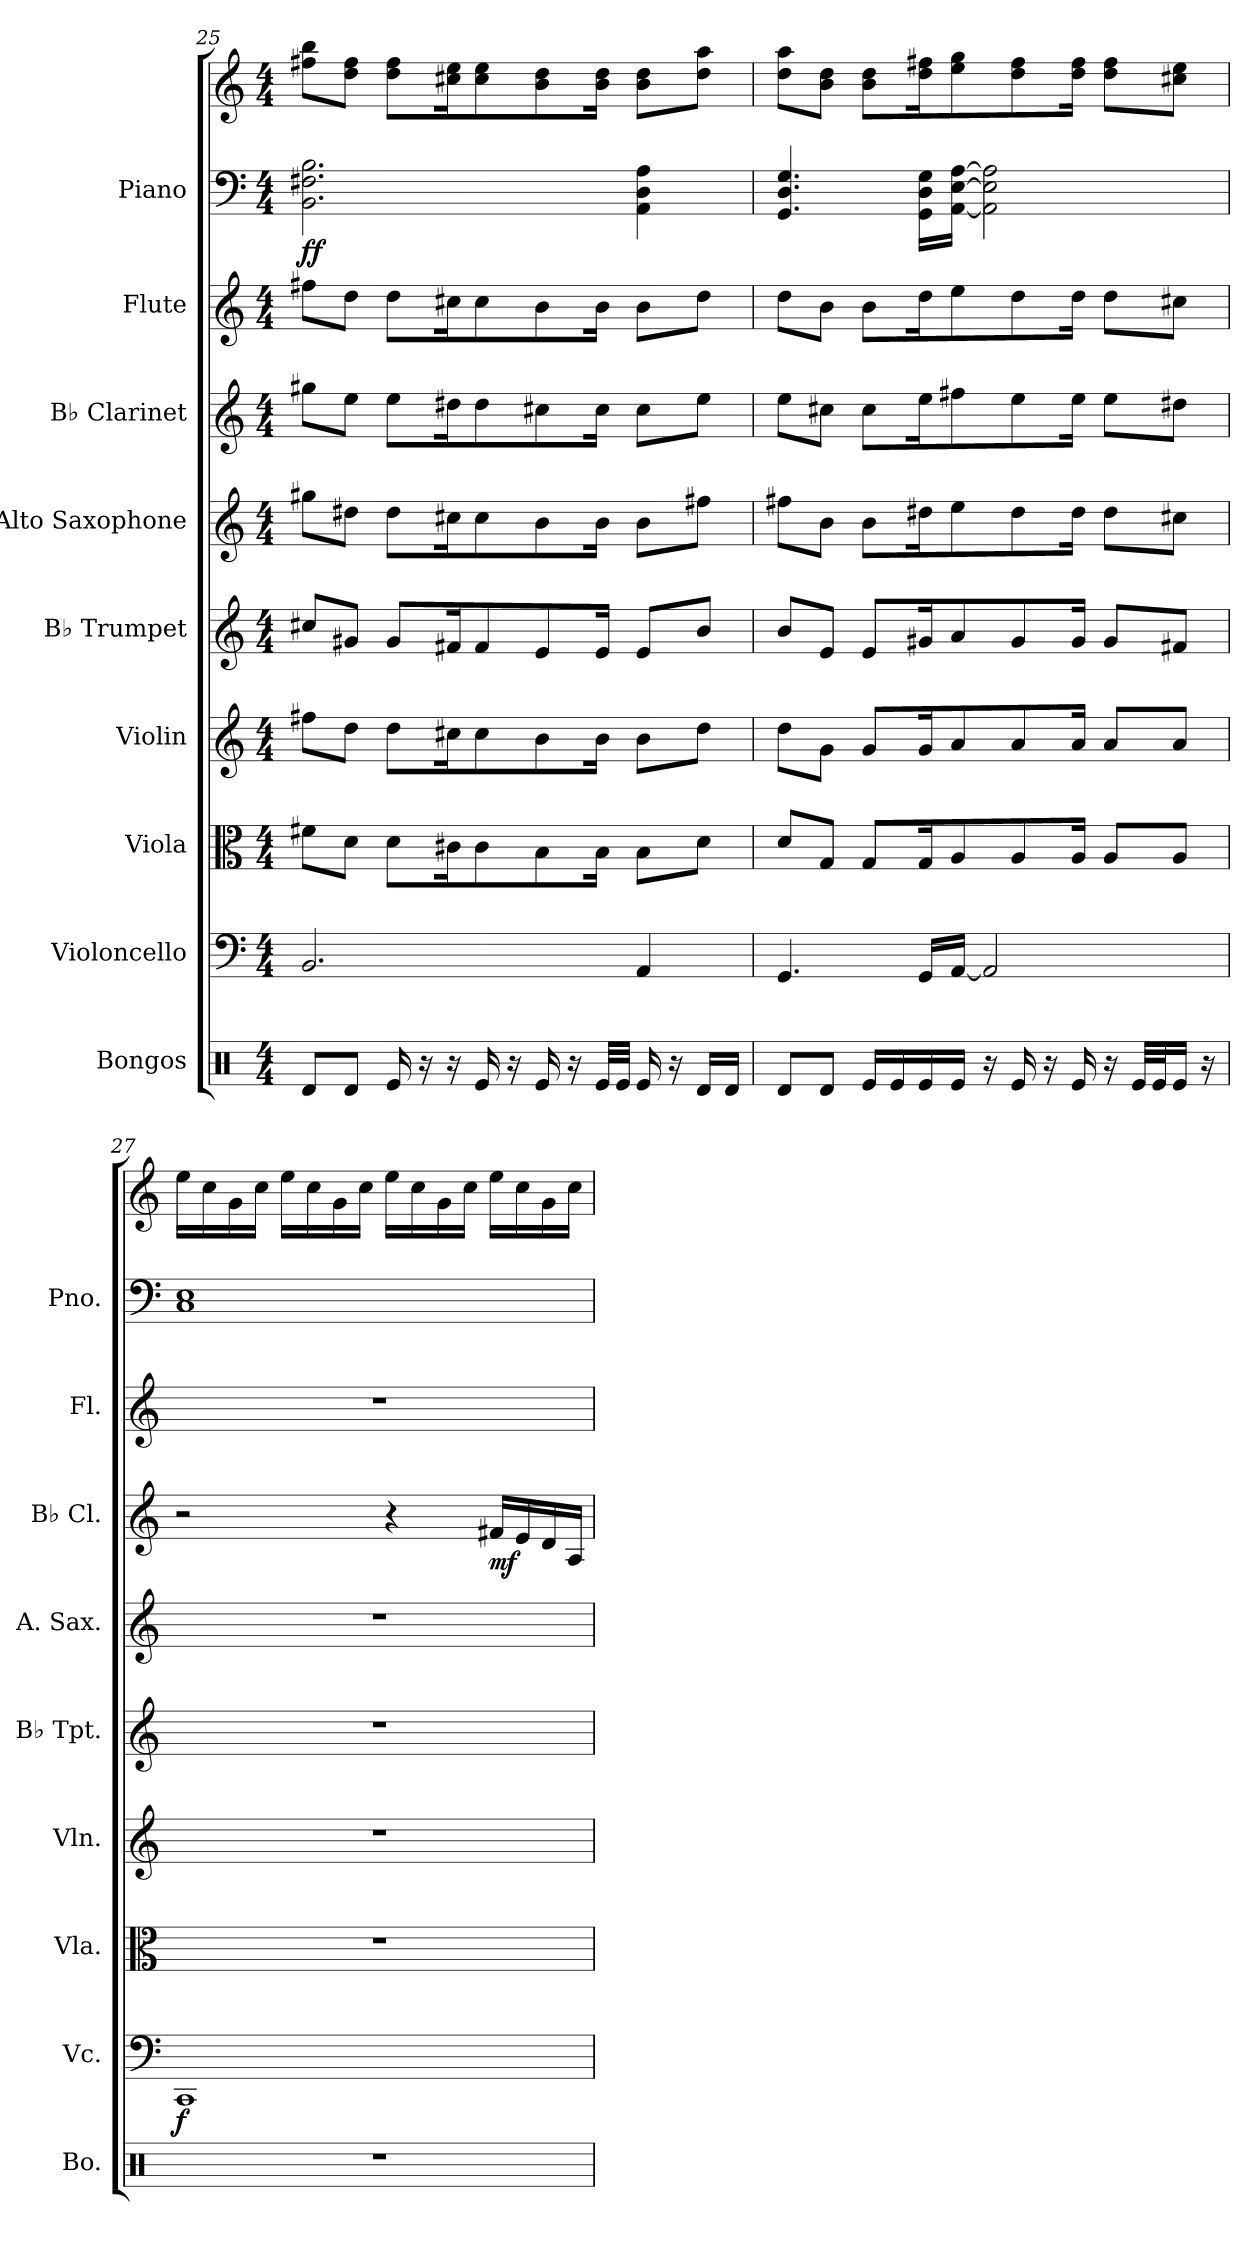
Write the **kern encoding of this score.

**kern	**kern	**dynam	**kern	**kern	**kern	**kern	**kern	**dynam	**kern	**kern	**kern	**dynam
*part9	*part8	*part8	*part7	*part6	*part5	*part4	*part3	*part3	*part2	*part1	*part1	*part1
*staff10	*staff9	*staff9	*staff8	*staff7	*staff6	*staff5	*staff4	*staff4	*staff3	*staff2	*staff1	*staff1/2
*I"Bongos	*I"Violoncello	*	*I"Viola	*I"Violin	*I"B♭ Trumpet	*I"Alto Saxophone	*I"B♭ Clarinet	*	*I"Flute	*I"Piano	*	*
*I'Bo.	*I'Vc.	*	*I'Vla.	*I'Vln.	*I'B♭ Tpt.	*I'A. Sax.	*I'B♭ Cl.	*	*I'Fl.	*I'Pno.	*	*
*clefX	*clefF4	*	*clefC3	*clefG2	*clefG2	*clefG2	*clefG2	*	*clefG2	*clefF4	*clefG2	*
*	*	*	*	*	*ITrd1c2	*ITrd5c9	*ITrd1c2	*	*	*	*	*
*k[]	*k[]	*	*k[]	*k[]	*k[b-e-]	*k[b-e-a-]	*k[b-e-]	*	*k[]	*k[]	*k[]	*
*M4/4	*M4/4	*	*M4/4	*M4/4	*M4/4	*M4/4	*M4/4	*	*M4/4	*M4/4	*M4/4	*
=25	=25	=25	=25	=25	=25	=25	=25	=25	=25	=25	=25	=25
!	!	!	!	!	!	!	!	!	!	!	!	!LO:DY:b=2
8Rd/L	2.BB/	.	8f#X\L	8ff#X\L	8bn/L	8bn\L	8ff#X\L	.	8ff#X\L	2.BB\ 2.F#X\ 2.B\	8ff#X\ 8bb\L	ff
8Rd/J	.	.	8d\J	8dd\J	8f#X/J	8f#X\J	8dd\J	.	8dd\J	.	8dd\ 8ff#\J	.
16Re/	.	.	8d\L	8dd\L	8f#/L	8f#\L	8dd\L	.	8dd\L	.	8dd\ 8ff#\L	.
16r	.	.	.	.	.	.	.	.	.	.	.	.
16r	.	.	16c#X\K	16cc#X\K	16en/K	16en\K	16cc#X\K	.	16cc#X\K	.	16cc#X\ 16ee\K	.
16Re/	.	.	8c#\	8cc#\	8e/	8e\	8cc#\	.	8cc#\	.	8cc#\ 8ee\	.
16r	.	.	.	.	.	.	.	.	.	.	.	.
16Re/	.	.	8B\	8b\	8d/	8d\	8bn\	.	8b\	.	8b\ 8dd\	.
16r	.	.	.	.	.	.	.	.	.	.	.	.
32Re/LLL	.	.	16B\Jk	16b\Jk	16d/Jk	16d\Jk	16b\Jk	.	16b\Jk	.	16b\ 16dd\Jk	.
32Re/JJJ	.	.	.	.	.	.	.	.	.	.	.	.
16Re/	4AA/	.	8B\L	8b\L	8d/L	8d\L	8b\L	.	8b\L	4AA\ 4D\ 4A\	8b\ 8dd\L	.
16r	.	.	.	.	.	.	.	.	.	.	.	.
16Rd/LL	.	.	8d\J	8dd\J	8a/J	8an\J	8dd\J	.	8dd\J	.	8dd\ 8aa\J	.
16Rd/JJ	.	.	.	.	.	.	.	.	.	.	.	.
!!LO:PB:g=z
=26	=26	=26	=26	=26	=26	=26	=26	=26	=26	=26	=26	=26
8Rd/L	4.GG/	.	8d/L	8dd\L	8a/L	8an\L	8dd\L	.	8dd\L	4.GG/ 4.D/ 4.G/	8dd\ 8aa\L	.
8Rd/J	.	.	8G/J	8g\J	8d/J	8d\J	8bn\J	.	8b\J	.	8b\ 8dd\J	.
16Re/LL	.	.	8G/L	8g/L	8d/L	8d\L	8b\L	.	8b\L	.	8b\ 8dd\L	.
16Re/	.	.	.	.	.	.	.	.	.	.	.	.
16Re/	16GG/LL	.	16G/K	16g/K	16f#X/K	16f#X\K	16dd\K	.	16dd\K	16GG\ 16D\ 16G\LL	16dd\ 16ff#X\K	.
16Re/JJ	[16AA/JJ	.	8A/	8a/	8g/	8g\	8een\	.	8ee\	[16AA\ [16E\ [16A\JJ	8ee\ 8gg\	.
16r	2AA/]	.	.	.	.	.	.	.	.	2AA\] 2E\] 2A\]	.	.
16Re/	.	.	8A/	8a/	8f#/	8f#\	8dd\	.	8dd\	.	8dd\ 8ff#\	.
16r	.	.	.	.	.	.	.	.	.	.	.	.
16Re/	.	.	16A/Jk	16a/Jk	16f#/Jk	16f#\Jk	16dd\Jk	.	16dd\Jk	.	16dd\ 16ff#\Jk	.
16r	.	.	8A/L	8a/L	8f#/L	8f#\L	8dd\L	.	8dd\L	.	8dd\ 8ff#\L	.
32Re/LLL	.	.	.	.	.	.	.	.	.	.	.	.
32Re/J	.	.	.	.	.	.	.	.	.	.	.	.
16Re/JJ	.	.	8A/J	8a/J	8en/J	8en\J	8cc#X\J	.	8cc#X\J	.	8cc#X\ 8ee\J	.
16r	.	.	.	.	.	.	.	.	.	.	.	.
=27	=27	=27	=27	=27	=27	=27	=27	=27	=27	=27	=27	=27
!	!	!LO:DY:b	!	!	!	!	!	!	!	!	!	!LO:DY:b=2
!	!	!	!	!	!	!	!	!	!	!	!	!LO:DY:n=1:b
1r	1CC	f	1r	1r	1r	1r	2r	.	1r	1C 1E	16ee\LL	mp mp
.	.	.	.	.	.	.	.	.	.	.	16cc\	.
.	.	.	.	.	.	.	.	.	.	.	16g\	.
.	.	.	.	.	.	.	.	.	.	.	16cc\JJ	.
.	.	.	.	.	.	.	.	.	.	.	16ee\LL	.
.	.	.	.	.	.	.	.	.	.	.	16cc\	.
.	.	.	.	.	.	.	.	.	.	.	16g\	.
.	.	.	.	.	.	.	.	.	.	.	16cc\JJ	.
.	.	.	.	.	.	.	4r	.	.	.	16ee\LL	.
.	.	.	.	.	.	.	.	.	.	.	16cc\	.
.	.	.	.	.	.	.	.	.	.	.	16g\	.
.	.	.	.	.	.	.	.	.	.	.	16cc\JJ	.
!	!	!	!	!	!	!	!	!LO:DY:b	!	!	!	!
.	.	.	.	.	.	.	16en/LL	mf	.	.	16ee\LL	.
.	.	.	.	.	.	.	16d/	.	.	.	16cc\	.
.	.	.	.	.	.	.	16c/	.	.	.	16g\	.
.	.	.	.	.	.	.	16G/JJ	.	.	.	16cc\JJ	.
=	=	=	=	=	=	=	=	=	=	=	=	=
*-	*-	*-	*-	*-	*-	*-	*-	*-	*-	*-	*-	*-
